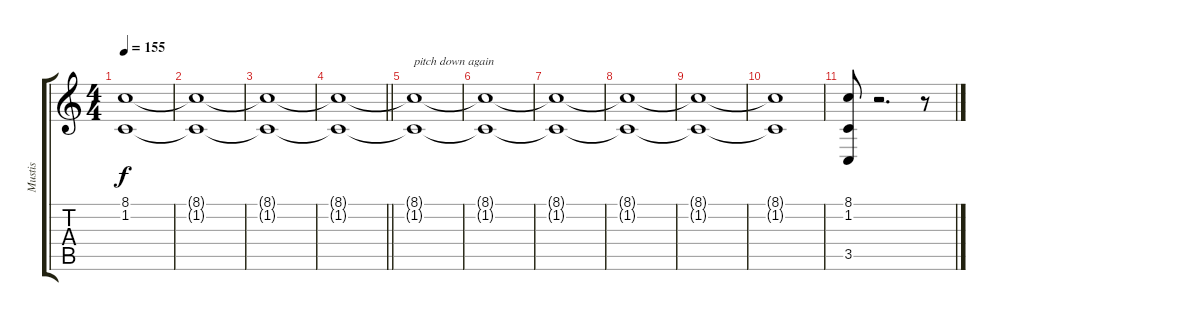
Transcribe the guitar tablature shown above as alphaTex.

\track ("Mustis" "Mustis") {instrument stringensemble1}
\staff {score tabs}
\tuning (E4 B3 G3 D3 A2 E2) {hide}
\ts (4 4)
\tempo 155
\clef g2
\ks c
(8.1 1.2).1{dy f} |
(8.1{t} 1.2{t}).1 |
(8.1{t} 1.2{t}).1 |
\barLineRight lightlight
(8.1{t} 1.2{t}).1 |
(8.1{t} 1.2{t}).1{txt "pitch down again"} |
(8.1{t} 1.2{t}).1 |
(8.1{t} 1.2{t}).1 |
(8.1{t} 1.2{t}).1 |
(8.1{t} 1.2{t}).1 |
(8.1{t} 1.2{t}).1 |
(8.1 1.2 3.5).8 r.2{d} r.8
